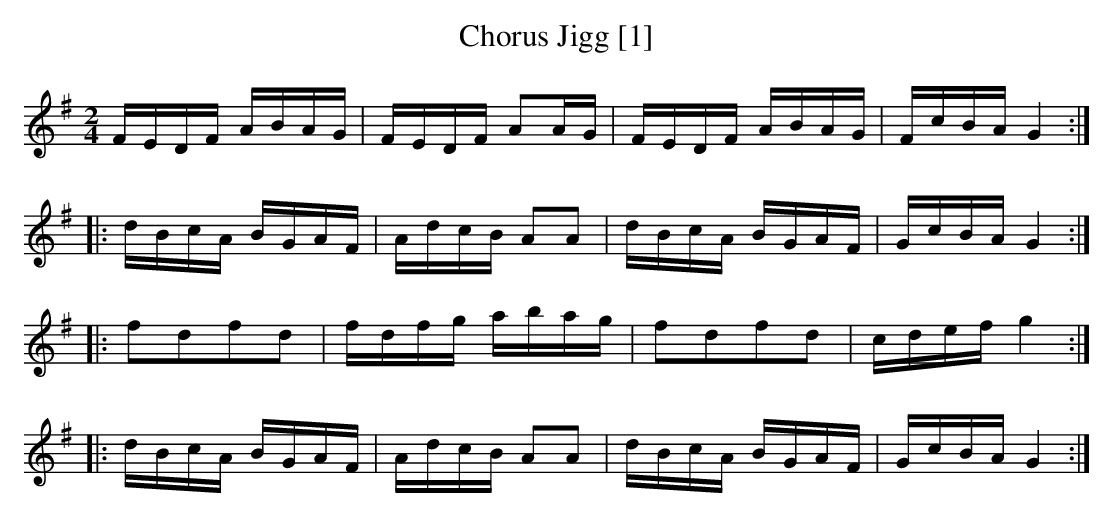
X:1
T:Chorus Jigg [1]
M:2/4
L:1/8
K:G
F/E/D/F/ A/B/A/G/|F/E/D/F/ AA/G/|F/E/D/F/ A/B/A/G/|F/c/B/A/ G2:|
|:d/B/c/A/ B/G/A/F/|A/d/c/B/ AA|d/B/c/A/ B/G/A/F/|G/c/B/A/ G2:|
|:fdfd|f/d/f/g/ a/b/a/g/|fdfd|c/d/e/f/ g2:|
|:d/B/c/A/ B/G/A/F/|A/d/c/B/ AA|d/B/c/A/ B/G/A/F/|G/c/B/A/ G2:|]
